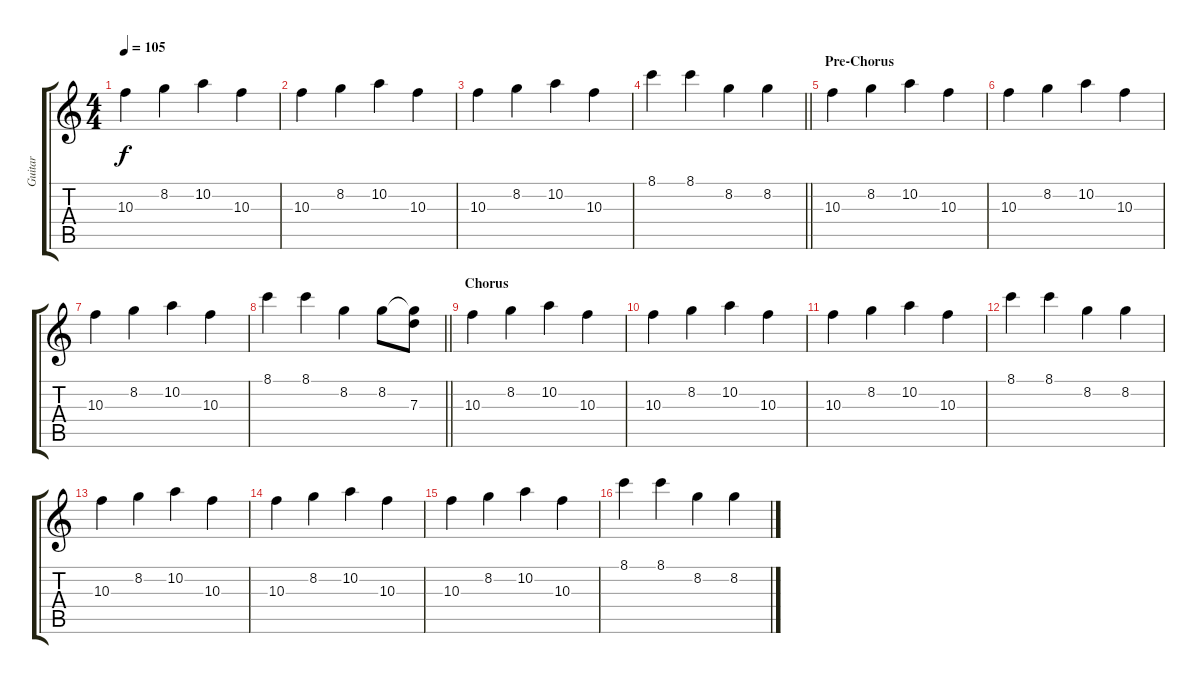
\track ("Guitar" "Guitar") {instrument acousticguitarsteel}
\staff {score tabs}
\tuning (E4 B3 G3 D3 A2 E2) {hide}
\ts (4 4)
\tempo 105
\clef g2
\ks c
10.3.4{dy f} 8.2.4 10.2.4 10.3.4 |
10.3.4 8.2.4 10.2.4 10.3.4 |
10.3.4 8.2.4 10.2.4 10.3.4 |
\barLineRight lightlight
8.1.4 8.1.4 8.2.4 8.2.4 |
\section ("" "Pre-Chorus")
10.3.4 8.2.4 10.2.4 10.3.4 |
10.3.4 8.2.4 10.2.4 10.3.4 |
10.3.4 8.2.4 10.2.4 10.3.4 |
\barLineRight lightlight
8.1.4 8.1.4 8.2.4 8.2.8 (8.2{t} 7.3).8 |
\section ("" "Chorus")
10.3.4 8.2.4 10.2.4 10.3.4 |
10.3.4 8.2.4 10.2.4 10.3.4 |
10.3.4 8.2.4 10.2.4 10.3.4 |
8.1.4 8.1.4 8.2.4 8.2.4 |
10.3.4 8.2.4 10.2.4 10.3.4 |
10.3.4 8.2.4 10.2.4 10.3.4 |
10.3.4 8.2.4 10.2.4 10.3.4 |
8.1.4 8.1.4 8.2.4 8.2.4
